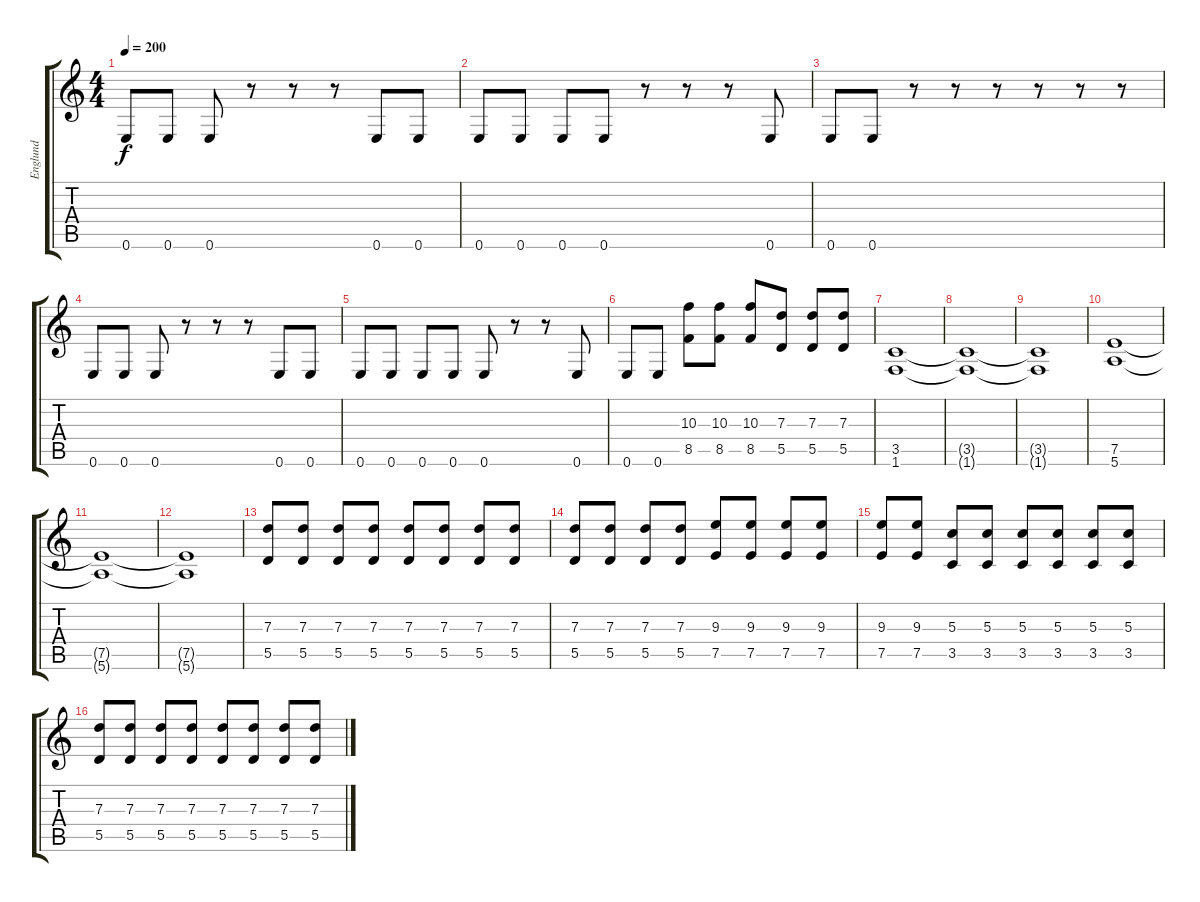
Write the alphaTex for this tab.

\track ("Englund" "Englund") {instrument distortionguitar}
\staff {score tabs}
\tuning (E4 B3 G3 D3 A2 E2) {hide}
\ts (4 4)
\tempo 200
\clef g2
\ks c
0.6.8{dy f} 0.6.8 0.6.8 r.8 r.8 r.8 0.6.8 0.6.8 |
0.6.8 0.6.8 0.6.8 0.6.8 r.8 r.8 r.8 0.6.8 |
0.6.8 0.6.8 r.8 r.8 r.8 r.8 r.8 r.8 |
0.6.8 0.6.8 0.6.8 r.8 r.8 r.8 0.6.8 0.6.8 |
0.6.8 0.6.8 0.6.8 0.6.8 0.6.8 r.8 r.8 0.6.8 |
0.6.8 0.6.8 (10.3 8.5).8 (10.3 8.5).8 (10.3 8.5).8 (7.3 5.5).8 (7.3 5.5).8 (7.3 5.5).8 |
(3.5 1.6).1 |
(3.5{t} 1.6{t}).1 |
(3.5{t} 1.6{t}).1 |
(7.5 5.6).1 |
(7.5{t} 5.6{t}).1 |
(7.5{t} 5.6{t}).1 |
(7.3 5.5).8 (7.3 5.5).8 (7.3 5.5).8 (7.3 5.5).8 (7.3 5.5).8 (7.3 5.5).8 (7.3 5.5).8 (7.3 5.5).8 |
(7.3 5.5).8 (7.3 5.5).8 (7.3 5.5).8 (7.3 5.5).8 (9.3 7.5).8 (9.3 7.5).8 (9.3 7.5).8 (9.3 7.5).8 |
(9.3 7.5).8 (9.3 7.5).8 (5.3 3.5).8 (5.3 3.5).8 (5.3 3.5).8 (5.3 3.5).8 (5.3 3.5).8 (5.3 3.5).8 |
(7.3 5.5).8 (7.3 5.5).8 (7.3 5.5).8 (7.3 5.5).8 (7.3 5.5).8 (7.3 5.5).8 (7.3 5.5).8 (7.3 5.5).8
